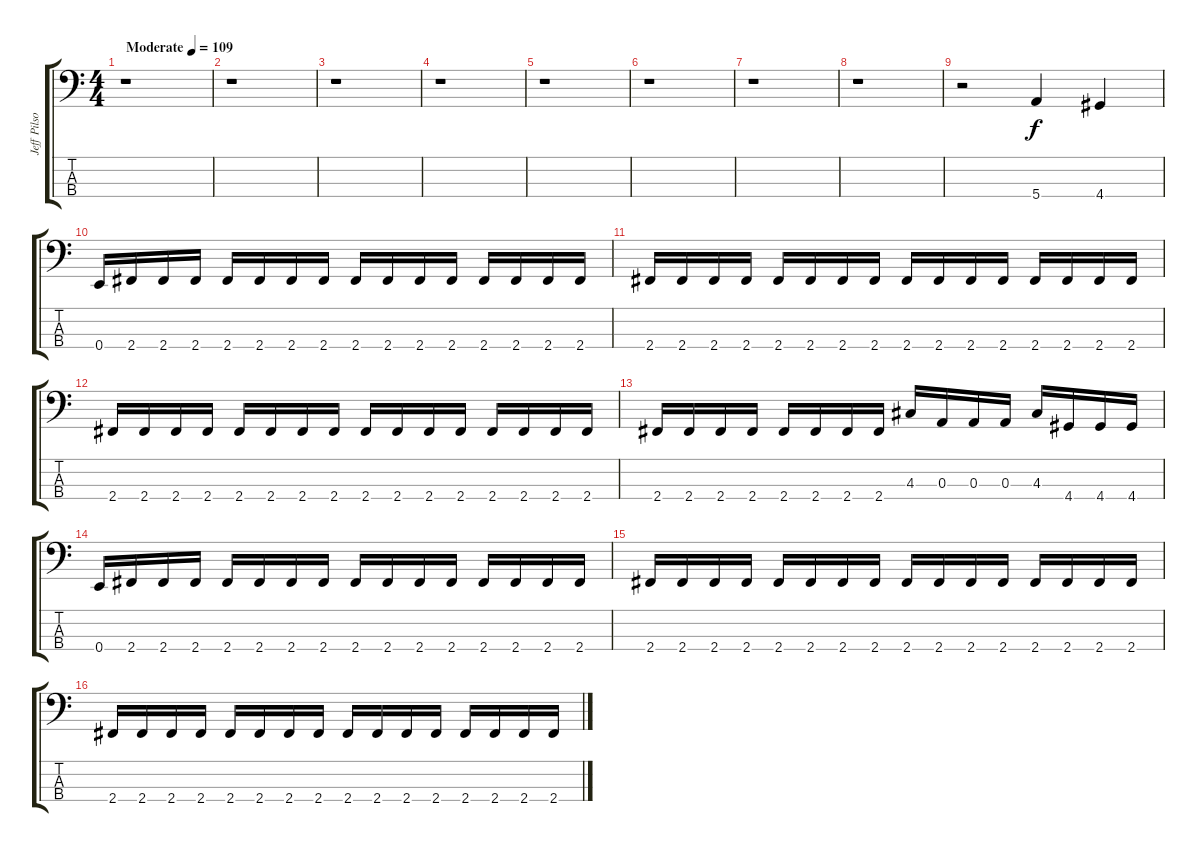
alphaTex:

\track ("Jeff Pilson" "Jeff Pilso") {instrument electricbassfinger}
\staff {score tabs}
\tuning (G2 D2 A1 E1) {hide}
\ts (4 4)
\tempo (109 "Moderate")
\clef f4
\ks c
r.1{dy f instrument electricbassfinger} |
r.1 |
r.1 |
r.1 |
r.1 |
r.1 |
r.1 |
r.1 |
r.2 5.4.4 4.4.4 |
0.4.16 2.4.16 2.4.16 2.4.16 2.4.16 2.4.16 2.4.16 2.4.16 2.4.16 2.4.16 2.4.16 2.4.16 2.4.16 2.4.16 2.4.16 2.4.16 |
2.4.16 2.4.16 2.4.16 2.4.16 2.4.16 2.4.16 2.4.16 2.4.16 2.4.16 2.4.16 2.4.16 2.4.16 2.4.16 2.4.16 2.4.16 2.4.16 |
2.4.16 2.4.16 2.4.16 2.4.16 2.4.16 2.4.16 2.4.16 2.4.16 2.4.16 2.4.16 2.4.16 2.4.16 2.4.16 2.4.16 2.4.16 2.4.16 |
2.4.16 2.4.16 2.4.16 2.4.16 2.4.16 2.4.16 2.4.16 2.4.16 4.3.16 0.3.16 0.3.16 0.3.16 4.3.16 4.4.16 4.4.16 4.4.16 |
0.4.16 2.4.16 2.4.16 2.4.16 2.4.16 2.4.16 2.4.16 2.4.16 2.4.16 2.4.16 2.4.16 2.4.16 2.4.16 2.4.16 2.4.16 2.4.16 |
2.4.16 2.4.16 2.4.16 2.4.16 2.4.16 2.4.16 2.4.16 2.4.16 2.4.16 2.4.16 2.4.16 2.4.16 2.4.16 2.4.16 2.4.16 2.4.16 |
2.4.16 2.4.16 2.4.16 2.4.16 2.4.16 2.4.16 2.4.16 2.4.16 2.4.16 2.4.16 2.4.16 2.4.16 2.4.16 2.4.16 2.4.16 2.4.16
